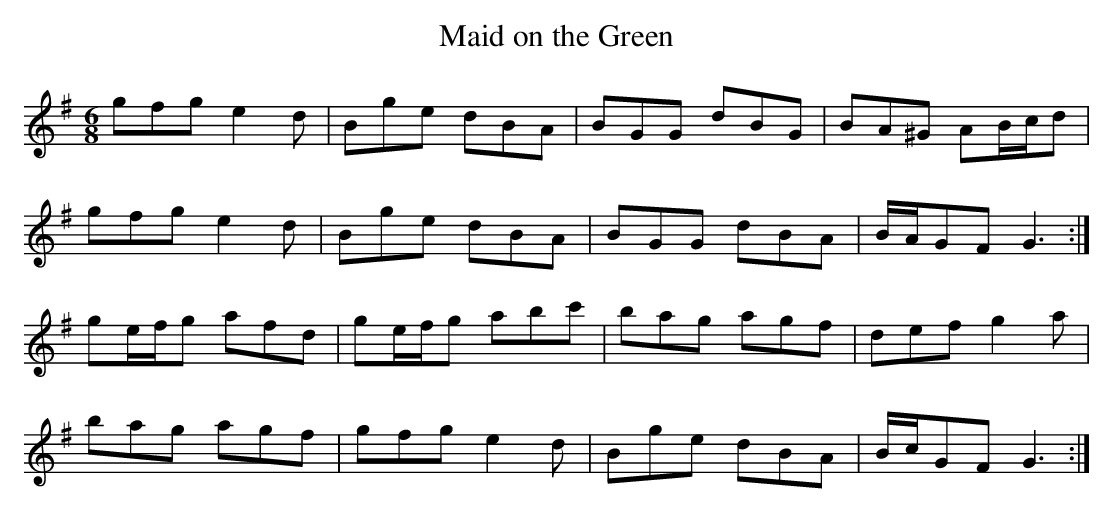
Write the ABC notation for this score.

X:1
T: Maid on the Green
L: 1/8
M: 6/8
K: G
gfg e2 d|Bge dBA|BGG dBG|BA^G AB/c/d|
gfg e2 d|Bge dBA|BGG dBA|B/A/GF G3 :|
ge/f/g afd|ge/f/g abc'|bag agf|def g2 a|
bag agf|gfg e2 d|Bge dBA|B/c/GF G3 :|
